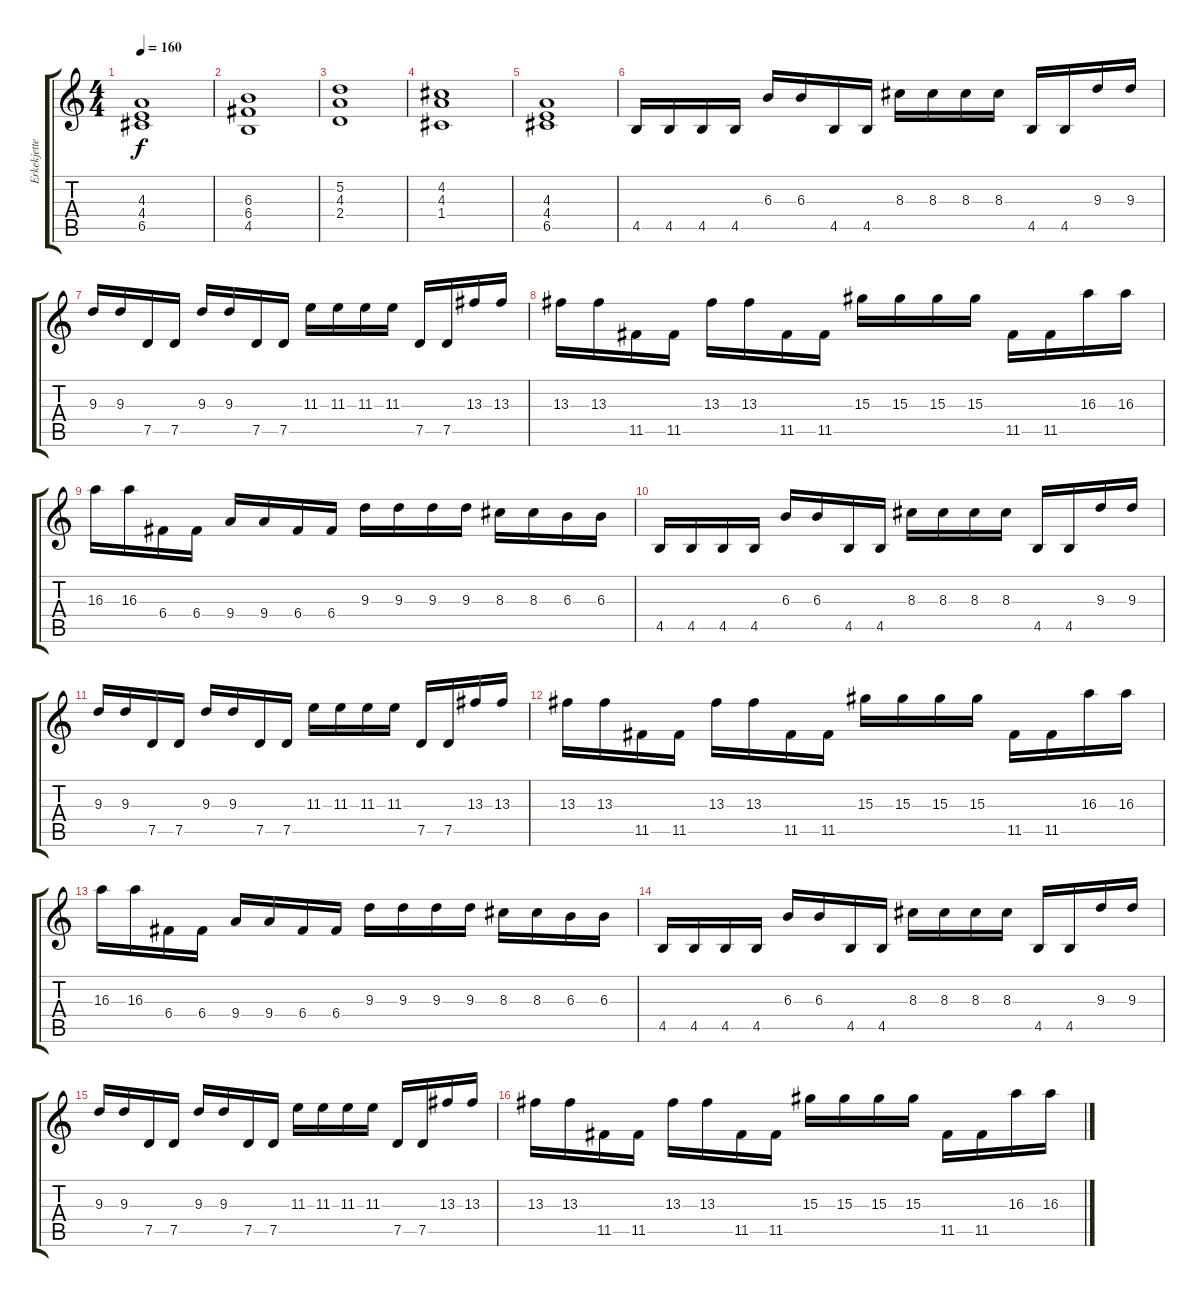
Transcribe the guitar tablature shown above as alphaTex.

\track ("Erkekjetter Silenoz - Rhythm Guitar" "Erkekjette") {instrument distortionguitar}
\staff {score tabs}
\tuning (D4 A3 F3 C3 G2 D2) {hide}
\ts (4 4)
\tempo 160
\clef g2
\ks c
(4.3 4.4 6.5).1{dy f} |
(6.3 6.4 4.5).1 |
(5.2 4.3 2.4).1 |
(4.2 4.3 1.4).1 |
(4.3 4.4 6.5).1 |
4.5.16 4.5.16 4.5.16 4.5.16 6.3.16 6.3.16 4.5.16 4.5.16 8.3.16 8.3.16 8.3.16 8.3.16 4.5.16 4.5.16 9.3.16 9.3.16 |
9.3.16 9.3.16 7.5.16 7.5.16 9.3.16 9.3.16 7.5.16 7.5.16 11.3.16 11.3.16 11.3.16 11.3.16 7.5.16 7.5.16 13.3.16 13.3.16 |
13.3.16 13.3.16 11.5.16 11.5.16 13.3.16 13.3.16 11.5.16 11.5.16 15.3.16 15.3.16 15.3.16 15.3.16 11.5.16 11.5.16 16.3.16 16.3.16 |
16.3.16 16.3.16 6.4.16 6.4.16 9.4.16 9.4.16 6.4.16 6.4.16 9.3.16 9.3.16 9.3.16 9.3.16 8.3.16 8.3.16 6.3.16 6.3.16 |
4.5.16 4.5.16 4.5.16 4.5.16 6.3.16 6.3.16 4.5.16 4.5.16 8.3.16 8.3.16 8.3.16 8.3.16 4.5.16 4.5.16 9.3.16 9.3.16 |
9.3.16 9.3.16 7.5.16 7.5.16 9.3.16 9.3.16 7.5.16 7.5.16 11.3.16 11.3.16 11.3.16 11.3.16 7.5.16 7.5.16 13.3.16 13.3.16 |
13.3.16 13.3.16 11.5.16 11.5.16 13.3.16 13.3.16 11.5.16 11.5.16 15.3.16 15.3.16 15.3.16 15.3.16 11.5.16 11.5.16 16.3.16 16.3.16 |
16.3.16 16.3.16 6.4.16 6.4.16 9.4.16 9.4.16 6.4.16 6.4.16 9.3.16 9.3.16 9.3.16 9.3.16 8.3.16 8.3.16 6.3.16 6.3.16 |
4.5.16 4.5.16 4.5.16 4.5.16 6.3.16 6.3.16 4.5.16 4.5.16 8.3.16 8.3.16 8.3.16 8.3.16 4.5.16 4.5.16 9.3.16 9.3.16 |
9.3.16 9.3.16 7.5.16 7.5.16 9.3.16 9.3.16 7.5.16 7.5.16 11.3.16 11.3.16 11.3.16 11.3.16 7.5.16 7.5.16 13.3.16 13.3.16 |
13.3.16 13.3.16 11.5.16 11.5.16 13.3.16 13.3.16 11.5.16 11.5.16 15.3.16 15.3.16 15.3.16 15.3.16 11.5.16 11.5.16 16.3.16 16.3.16
